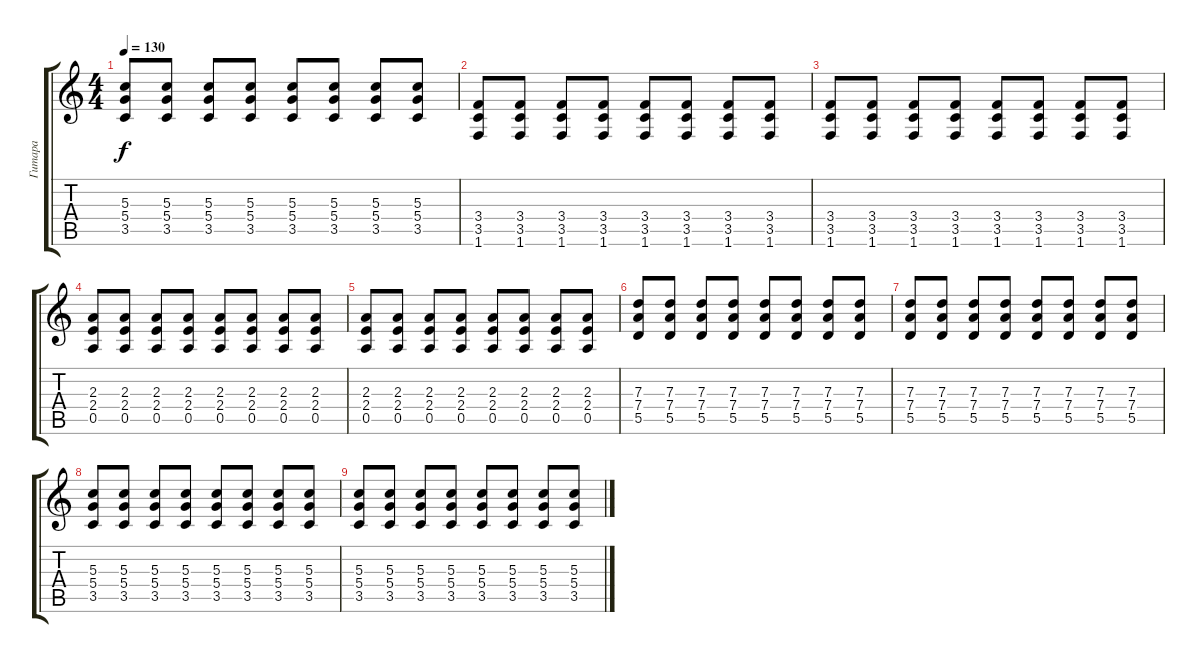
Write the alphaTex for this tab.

\track ("Гитара" "Гитара") {instrument distortionguitar}
\staff {score tabs}
\tuning (E4 B3 G3 D3 A2 E2) {hide}
\ts (4 4)
\tempo 130
\clef g2
\ks c
(5.3 5.4 3.5).8{dy f} (5.3 5.4 3.5).8 (5.3 5.4 3.5).8 (5.3 5.4 3.5).8 (5.3 5.4 3.5).8 (5.3 5.4 3.5).8 (5.3 5.4 3.5).8 (5.3 5.4 3.5).8 |
(3.4 3.5 1.6).8 (3.4 3.5 1.6).8 (3.4 3.5 1.6).8 (3.4 3.5 1.6).8 (3.4 3.5 1.6).8 (3.4 3.5 1.6).8 (3.4 3.5 1.6).8 (3.4 3.5 1.6).8 |
(3.4 3.5 1.6).8 (3.4 3.5 1.6).8 (3.4 3.5 1.6).8 (3.4 3.5 1.6).8 (3.4 3.5 1.6).8 (3.4 3.5 1.6).8 (3.4 3.5 1.6).8 (3.4 3.5 1.6).8 |
(2.3 2.4 0.5).8 (2.3 2.4 0.5).8 (2.3 2.4 0.5).8 (2.3 2.4 0.5).8 (2.3 2.4 0.5).8 (2.3 2.4 0.5).8 (2.3 2.4 0.5).8 (2.3 2.4 0.5).8 |
(2.3 2.4 0.5).8 (2.3 2.4 0.5).8 (2.3 2.4 0.5).8 (2.3 2.4 0.5).8 (2.3 2.4 0.5).8 (2.3 2.4 0.5).8 (2.3 2.4 0.5).8 (2.3 2.4 0.5).8 |
(7.3 7.4 5.5).8 (7.3 7.4 5.5).8 (7.3 7.4 5.5).8 (7.3 7.4 5.5).8 (7.3 7.4 5.5).8 (7.3 7.4 5.5).8 (7.3 7.4 5.5).8 (7.3 7.4 5.5).8 |
(7.3 7.4 5.5).8 (7.3 7.4 5.5).8 (7.3 7.4 5.5).8 (7.3 7.4 5.5).8 (7.3 7.4 5.5).8 (7.3 7.4 5.5).8 (7.3 7.4 5.5).8 (7.3 7.4 5.5).8 |
(5.3 5.4 3.5).8 (5.3 5.4 3.5).8 (5.3 5.4 3.5).8 (5.3 5.4 3.5).8 (5.3 5.4 3.5).8 (5.3 5.4 3.5).8 (5.3 5.4 3.5).8 (5.3 5.4 3.5).8 |
(5.3 5.4 3.5).8 (5.3 5.4 3.5).8 (5.3 5.4 3.5).8 (5.3 5.4 3.5).8 (5.3 5.4 3.5).8 (5.3 5.4 3.5).8 (5.3 5.4 3.5).8 (5.3 5.4 3.5).8
